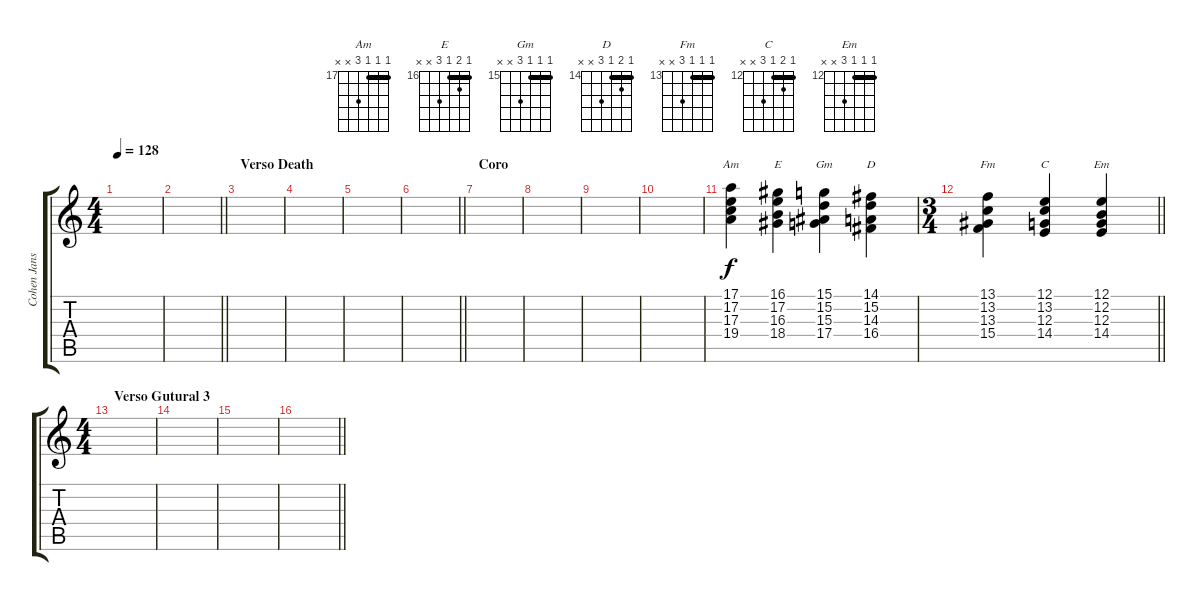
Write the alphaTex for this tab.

\track ("Cohen Jansen" "Cohen Jans") {instrument synthstrings1}
\staff {score tabs}
\tuning (E4 B3 G3 D3 A2 E2) {hide}
\chord ("Am" 17 17 17 19 x x) {firstfret 17 barre 17}
\chord ("E" 16 17 16 18 x x) {firstfret 16 barre 16}
\chord ("Gm" 15 15 15 17 x x) {firstfret 15 barre 15}
\chord ("D" 14 15 14 16 x x) {firstfret 14 barre 14}
\chord ("Fm" 13 13 13 15 x x) {firstfret 13 barre 13}
\chord ("C" 12 13 12 14 x x) {firstfret 12 barre 12}
\chord ("Em" 12 12 12 14 x x) {firstfret 12 barre 12}
\ts (4 4)
\tempo 128
\clef g2
\ks c
|
\barLineRight lightlight
|
\section ("" "Verso Death")
|
|
|
\barLineRight lightlight
|
\section ("" "Coro")
|
|
|
|
(17.1 17.2 17.3 19.4).4{ch "Am" volume 9 instrument churchorgan} (16.1 17.2 16.3 18.4).4{ch "E"} (15.1 15.2 15.3 17.4).4{ch "Gm"} (14.1 15.2 14.3 16.4).4{ch "D"} |
\ts (3 4)
\barLineRight lightlight
(13.1 13.2 13.3 15.4).4{ch "Fm"} (12.1 13.2 12.3 14.4).4{ch "C"} (12.1 12.2 12.3 14.4).4{ch "Em"} |
\ts (4 4)
\section ("" "Verso Gutural 3")
|
|
|
\barLineRight lightlight
